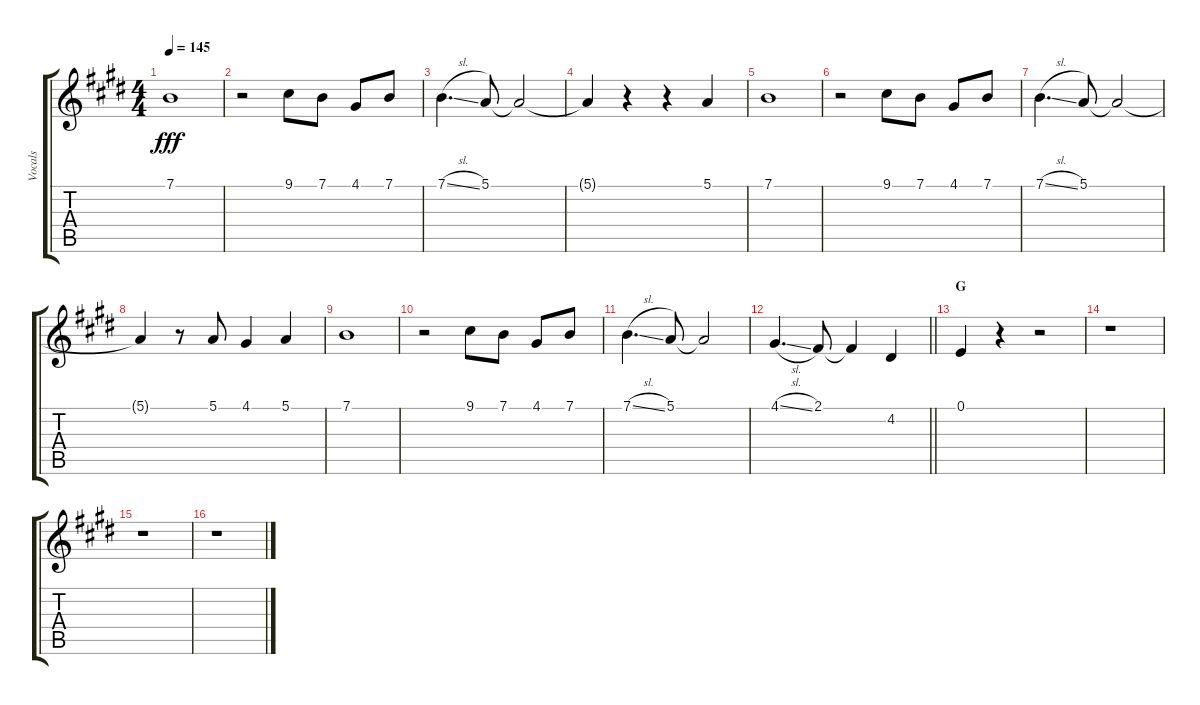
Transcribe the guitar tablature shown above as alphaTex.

\track ("Vocals" "Vocals") {instrument voiceoohs}
\staff {score tabs}
\tuning (E4 B3 G3 D3 A2 E2) {hide}
\ts (4 4)
\tempo 145
\clef g2
\ks e
7.1.1{dy fff} |
r.2 9.1.8 7.1.8 4.1.8 7.1.8 |
7.1{sl}.4{d} 5.1.8 5.1{t}.2 |
5.1{t}.4 r.4 r.4 5.1.4 |
7.1.1 |
r.2 9.1.8 7.1.8 4.1.8 7.1.8 |
7.1{sl}.4{d} 5.1.8 5.1{t}.2 |
5.1{t}.4 r.8 5.1.8 4.1.4 5.1.4 |
7.1.1 |
r.2 9.1.8 7.1.8 4.1.8 7.1.8 |
7.1{sl}.4{d} 5.1.8 5.1{t}.2 |
\barLineRight lightlight
4.1{sl}.4{d} 2.1.8 2.1{t}.4 4.2.4 |
\section ("" "G")
0.1.4 r.4 r.2 |
r.1 |
r.1 |
r.1
